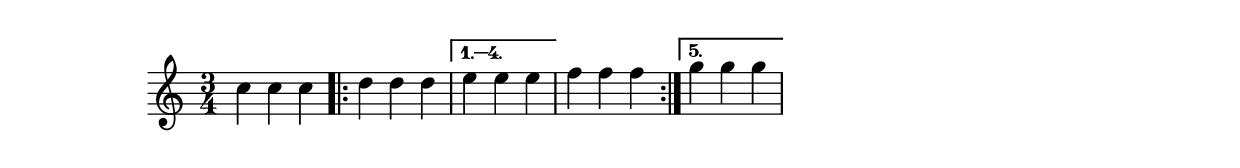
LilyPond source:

%% Do not edit this file; it is automatically
%% generated from LSR http://lsr.dsi.unimi.it
%% This file is in the public domain.
\version "2.13.31"

\header {
  lsrtags = "repeats"

%% Translation of GIT committish: 0b55335aeca1de539bf1125b717e0c21bb6fa31b
  texidoces = "
De forma predeterminada, los corchetes de primera y segunda vez se
trazan encima de los finales alternativos completos, pero es posible
acortartlos estableciendo un valor cierto para
@code{voltaSpannerDuration}.  En el ejemplo siguiente, el corchete
sólo dura un compás, que corresponde a una duración de 3/4.

"
  doctitlees = "Shortening volta brackets"


%% Translation of GIT committish: 0a868be38a775ecb1ef935b079000cebbc64de40
  texidocde = "
Volta-Klammern werden normalerweise über alle Noten der Klammer gezogen, aber
es ist möglich sie zu verkürzen.  Hierzu muss
@code{voltaSpannerDuration} definiert werden, in dem Beispiel etwa als
3/4, sodass die Klammer nur einen Takt dauert.

"
  doctitlede = "Volta-Klammern verkürzen"

%% Translation of GIT committish: a5bde6d51a5c88e952d95ae36c61a5efc22ba441
  texidocfr = "
Les crochets indiquant les fins alternatives s'étalent tout au long ce
celle-ci.  On peut les raccourcir en définissant la propriété
@code{voltaSpannerDuration}.  Dans l'exemple suivant, le crochet ne se
prolonge que sur une mesure à 3/4.

"
  doctitlefr = "Diminution de la taille du crochet d'alternative"


  texidoc = "
By default, the volta brackets will be drawn over all of the
alternative music, but it is possible to shorten them by setting
@code{voltaSpannerDuration}.  In the next example, the bracket only
lasts one measure, which is a duration of 3/4.

"
  doctitle = "Shortening volta brackets"
} % begin verbatim

\relative c'' {
  \time 3/4
  c4 c c
  \set Score.voltaSpannerDuration = #(ly:make-moment 3 4)
  \repeat volta 5 { d4 d d }
  \alternative {
    {
      e4 e e
      f4 f f
    }
    { g4 g g }
  }
}

